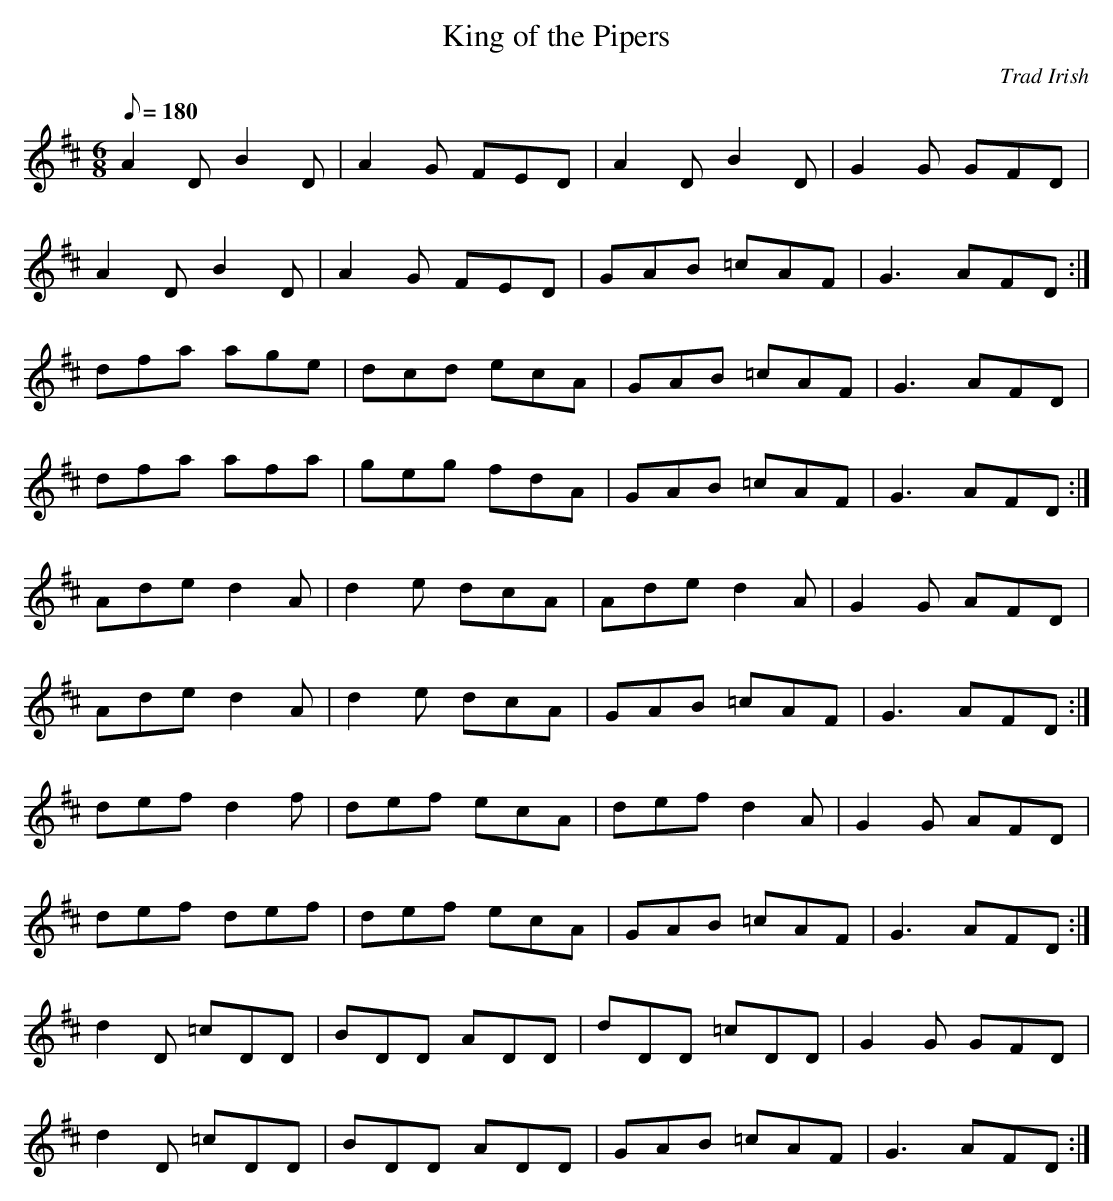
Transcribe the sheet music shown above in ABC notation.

X:1
T:King of the Pipers
M:6/8
L:1/8
Q:180
C:Trad Irish
K:D
A2 D B2 D|A2 G FED|A2 D B2 D|G2 G GFD|!
A2 D B2 D|A2 G FED|GAB =cAF|G3 AFD:|!
dfa age|dcd ecA|GAB =cAF|G3 AFD|!
dfa afa|geg fdA|GAB =cAF|G3 AFD:|!
Ade d2 A|d2 e dcA|Ade d2A|G2 G AFD|!
Ade d2 A|d2 e dcA|GAB =cAF|G3 AFD:|!
def d2 f|def ecA|def d2 A|G2 G AFD|!
def def| def ecA|GAB =cAF|G3 AFD:|!
d2 D =cDD|BDD ADD|dDD =cDD|G2 G GFD|!
d2 D =cDD|BDD ADD|GAB =cAF|G3 AFD:|!
